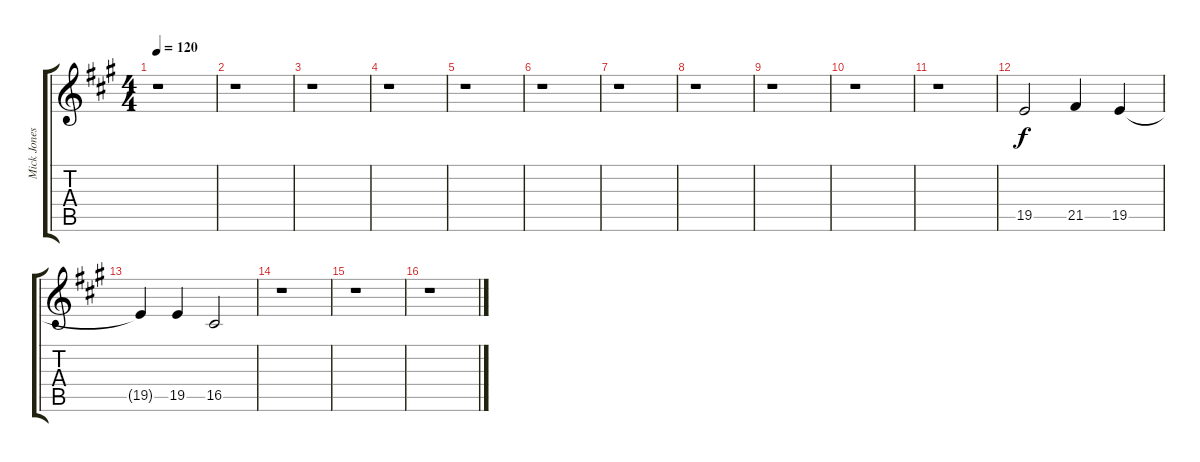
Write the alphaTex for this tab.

\track ("Mick Jones - Voices" "Mick Jones") {instrument choiraahs}
\staff {score tabs}
\tuning (E4 B3 G3 D3 A2 E2) {hide}
\ts (4 4)
\tempo 120
\clef g2
\ks a
r.1{dy f} |
r.1 |
r.1 |
r.1 |
r.1 |
r.1 |
r.1 |
r.1 |
r.1 |
r.1 |
r.1 |
19.5.2 21.5.4 19.5.4 |
19.5{t}.4 19.5.4 16.5.2 |
r.1 |
r.1 |
r.1
